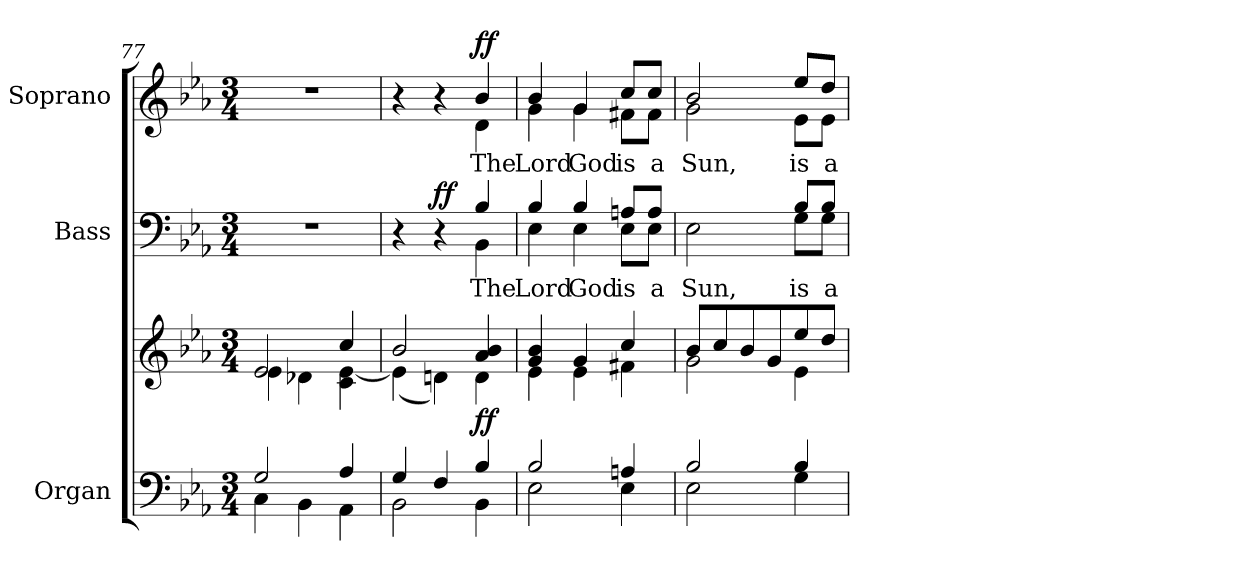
**kern	**kern	**dynam	**kern	**text	**dynam	**kern	**text	**dynam
*part3	*part3	*part3	*part2	*part2	*part2	*part1	*part1	*part1
*staff4	*staff3	*staff3/4	*staff2	*staff2	*staff2	*staff1	*staff1	*staff1
*I"Organ	*	*	*I"Bass	*	*	*I"Soprano	*	*
*I'Org.	*	*	*I'B.	*	*	*I'S.	*	*
*clefF4	*clefG2	*	*clefF4	*	*	*clefG2	*	*
*k[b-e-a-]	*k[b-e-a-]	*	*k[b-e-a-]	*	*	*k[b-e-a-]	*	*
*E-:	*E-:	*	*E-:	*	*	*E-:	*	*
*M3/4	*M3/4	*	*M3/4	*	*	*M3/4	*	*
=77	=77	=77	=77	=77	=77	=77	=77	=77
*^	*^	*	*	*	*	*	*	*
!	!	!	!	!	!LO:N:vis=1	!	!	!LO:N:vis=1	!	!
2Gi/	4Ci\	2e-i/	4e-i\	.	2.r	.	.	2.r	.	.
.	4BB-i\	.	4d-Xi\	.	.	.	.	.	.	.
4A-i/	4AA-i\	4cci/	4ci\ [>4e-i	.	.	.	.	.	.	.
=78	=78	=78	=78	=78	=78	=78	=78	=78	=78	=78
*	*	*	*	*	*^	*	*	*^	*	*
4Gi/	2BB-i\	2b-i/	(4e-i\]	.	2ryy	4r	.	.	4r	2ryy	.	.
4Fi/	.	.	4dni\)	.	.	4r	.	ff	4r	.	.	.
!	!	!	!	!	!	!	!LO:LY:b:color=#000000	!	!	!	!	!
!	!	!	!	!	!	!	!	!	!	!	!LO:LY:b:color=#000000	!
4B-i/	4BB-i\	4a-i/ 4b-i	4di\	ff	4B-i/	4BB-i\	The	.	4b-i/	4di\	The	ff
=79	=79	=79	=79	=79	=79	=79	=79	=79	=79	=79	=79	=79
!	!	!	!	!	!	!	!LO:LY:b:color=#000000	!	!	!	!	!
!	!	!	!	!	!	!	!	!	!	!	!LO:LY:b:color=#000000	!
2B-i/	2E-i\	4gi/ 4b-i	4e-i\	.	4B-i/	4E-i\	Lord	.	4b-i/	4gi\	Lord	.
!	!	!	!	!	!	!	!LO:LY:b:color=#000000	!	!	!	!	!
!	!	!	!	!	!	!	!	!	!	!	!LO:LY:b:color=#000000	!
.	.	4gi/	4e-i\	.	4B-i/	4E-i\	God	.	4gi/	4gi\	God	.
!	!	!	!	!	!	!	!LO:LY:b:color=#000000	!	!	!	!	!
!	!	!	!	!	!	!	!	!	!	!	!LO:LY:b:color=#000000	!
4Ani/	4E-i\	4cci/	4f#Xi\	.	8Ani/L	8E-i\L	is	.	8cci/L	8f#Xi\L	is	.
!	!	!	!	!	!	!	!LO:LY:b:color=#000000	!	!	!	!	!
!	!	!	!	!	!	!	!	!	!	!	!LO:LY:b:color=#000000	!
.	.	.	.	.	8Ai/J	8E-i\J	a	.	8cci/J	8f#i\J	a	.
=80	=80	=80	=80	=80	=80	=80	=80	=80	=80	=80	=80	=80
!	!	!	!	!	!	!	!LO:LY:b:color=#000000	!	!	!	!	!
!	!	!	!	!	!	!	!	!	!	!	!LO:LY:b:color=#000000	!
2B-i/	2E-i\	8b-i/L	2gi\	.	2ryy	2E-i\	Sun,	.	2b-i/	2gi\	Sun,	.
.	.	8cci/	.	.	.	.	.	.	.	.	.	.
.	.	8b-i/	.	.	.	.	.	.	.	.	.	.
.	.	8gi/	.	.	.	.	.	.	.	.	.	.
!	!	!	!	!	!	!	!LO:LY:b:color=#000000	!	!	!	!	!
!	!	!	!	!	!	!	!	!	!	!	!LO:LY:b:color=#000000	!
4B-i/	4Gi\	8ee-i/	4e-i\	.	8B-i/L	8Gi\L	is	.	8ee-i/L	8e-i\L	is	.
!	!	!	!	!	!	!	!LO:LY:b:color=#000000	!	!	!	!	!
!	!	!	!	!	!	!	!	!	!	!	!LO:LY:b:color=#000000	!
.	.	8ddi/J	.	.	8B-i/J	8Gi\J	a	.	8ddi/J	8e-i\J	a	.
*v	*v	*	*	*	*v	*v	*	*	*v	*v	*	*
*	*v	*v	*	*	*	*	*	*	*
=	=	=	=	=	=	=	=	=
*-	*-	*-	*-	*-	*-	*-	*-	*-
